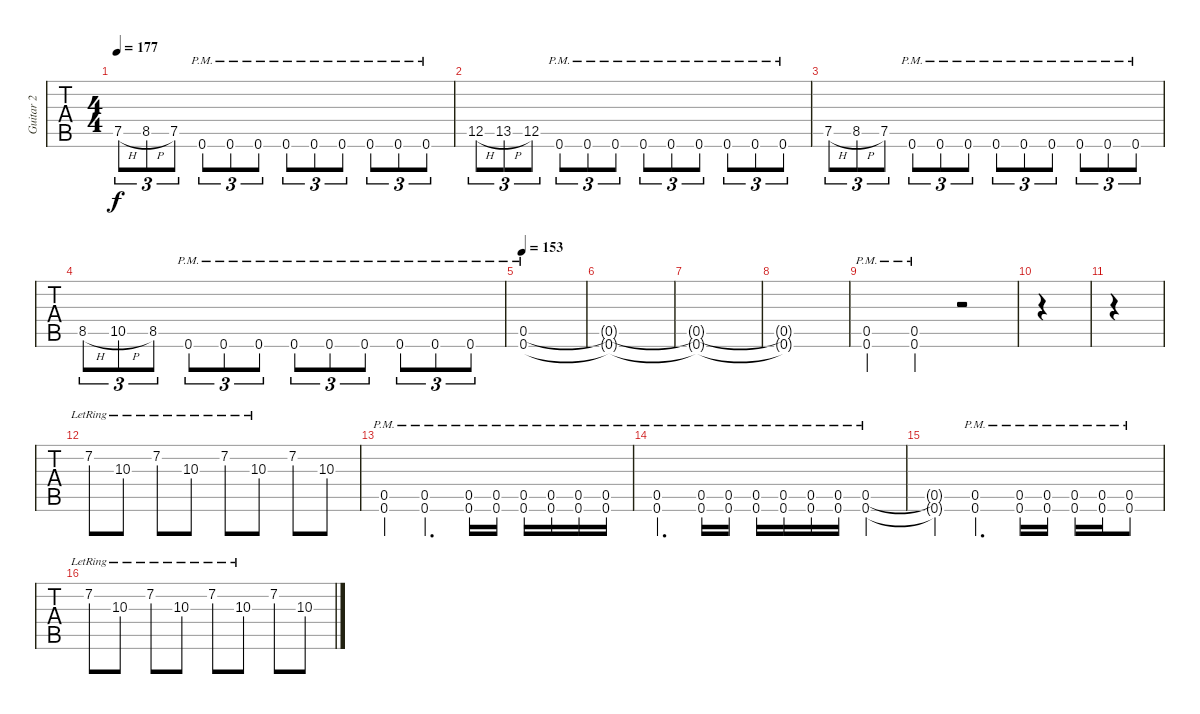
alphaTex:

\track ("Guitar 2" "Guitar 2") {instrument overdrivenguitar}
\staff {tabs}
\tuning (D4 A3 F3 C3 G2 C2) {hide}
\ts (4 4)
\tempo 177
\clef g2
\ks c
7.5{h}.8{tu (3 2) dy f} 8.5{h}.8{tu (3 2)} 7.5.8{tu (3 2)} 0.6{pm}.8{tu (3 2)} 0.6{pm}.8{tu (3 2)} 0.6{pm}.8{tu (3 2)} 0.6{pm}.8{tu (3 2)} 0.6{pm}.8{tu (3 2)} 0.6{pm}.8{tu (3 2)} 0.6{pm}.8{tu (3 2)} 0.6{pm}.8{tu (3 2)} 0.6{pm}.8{tu (3 2)} |
12.5{h}.8{tu (3 2)} 13.5{h}.8{tu (3 2)} 12.5.8{tu (3 2)} 0.6{pm}.8{tu (3 2)} 0.6{pm}.8{tu (3 2)} 0.6{pm}.8{tu (3 2)} 0.6{pm}.8{tu (3 2)} 0.6{pm}.8{tu (3 2)} 0.6{pm}.8{tu (3 2)} 0.6{pm}.8{tu (3 2)} 0.6{pm}.8{tu (3 2)} 0.6{pm}.8{tu (3 2)} |
7.5{h}.8{tu (3 2)} 8.5{h}.8{tu (3 2)} 7.5.8{tu (3 2)} 0.6{pm}.8{tu (3 2)} 0.6{pm}.8{tu (3 2)} 0.6{pm}.8{tu (3 2)} 0.6{pm}.8{tu (3 2)} 0.6{pm}.8{tu (3 2)} 0.6{pm}.8{tu (3 2)} 0.6{pm}.8{tu (3 2)} 0.6{pm}.8{tu (3 2)} 0.6{pm}.8{tu (3 2)} |
8.5{h}.8{tu (3 2)} 10.5{h}.8{tu (3 2)} 8.5.8{tu (3 2)} 0.6{pm}.8{tu (3 2)} 0.6{pm}.8{tu (3 2)} 0.6{pm}.8{tu (3 2)} 0.6{pm}.8{tu (3 2)} 0.6{pm}.8{tu (3 2)} 0.6{pm}.8{tu (3 2)} 0.6{pm}.8{tu (3 2)} 0.6{pm}.8{tu (3 2)} 0.6{pm}.8{tu (3 2)} |
\tempo 153
(0.5{pm} 0.6{pm}).1 |
(0.5{t} 0.6{t}).1 |
(0.5{t} 0.6{t}).1 |
(0.5{t} 0.6{t}).1 |
(0.5{pm} 0.6{pm}).4 (0.5{pm} 0.6{pm}).4 r.2 |
|
|
7.2{lr}.8 10.3{lr}.8 7.2{lr}.8 10.3{lr}.8 7.2{lr}.8 10.3{lr}.8 7.2.8 10.3.8 |
(0.5{pm} 0.6{pm}).4 (0.5{pm} 0.6{pm}).4{d} (0.5{pm} 0.6{pm}).16 (0.5{pm} 0.6{pm}).16 (0.5{pm} 0.6{pm}).16 (0.5{pm} 0.6{pm}).16 (0.5{pm} 0.6{pm}).16 (0.5{pm} 0.6).16 |
(0.5{pm} 0.6{pm}).4{d} (0.5{pm} 0.6{pm}).16 (0.5{pm} 0.6{pm}).16 (0.5{pm} 0.6{pm}).16 (0.5{pm} 0.6{pm}).16 (0.5{pm} 0.6{pm}).16 (0.5{pm} 0.6{pm}).16 (0.5{pm} 0.6{pm}).4 |
(0.5{t} 0.6{t}).4 (0.5{pm} 0.6{pm}).4{d} (0.5{pm} 0.6{pm}).16 (0.5{pm} 0.6{pm}).16 (0.5{pm} 0.6{pm}).16 (0.5{pm} 0.6{pm}).16 (0.5{pm} 0.6{pm}).8 |
7.2{lr}.8 10.3{lr}.8 7.2{lr}.8 10.3{lr}.8 7.2{lr}.8 10.3{lr}.8 7.2.8 10.3.8
